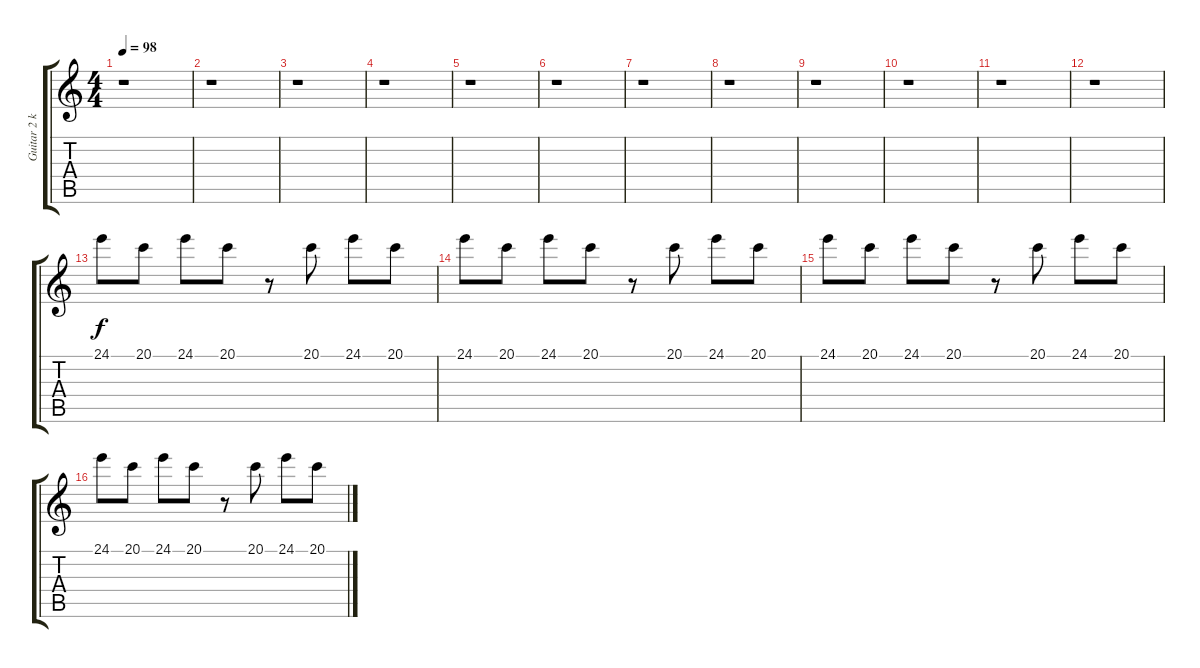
\track ("Guitar 2 kbd" "Guitar 2 k") {instrument electricgrandpiano}
\staff {score tabs}
\tuning (E4 B3 G3 D3 A2 E2) {hide}
\ts (4 4)
\tempo 98
\clef g2
\ks c
r.1{dy f} |
r.1 |
r.1 |
r.1 |
r.1 |
r.1 |
r.1 |
r.1 |
r.1 |
r.1 |
r.1 |
r.1 |
24.1.8 20.1.8 24.1.8 20.1.8 r.8 20.1.8 24.1.8 20.1.8 |
24.1.8 20.1.8 24.1.8 20.1.8 r.8 20.1.8 24.1.8 20.1.8 |
24.1.8 20.1.8 24.1.8 20.1.8 r.8 20.1.8 24.1.8 20.1.8 |
24.1.8 20.1.8 24.1.8 20.1.8 r.8 20.1.8 24.1.8 20.1.8
